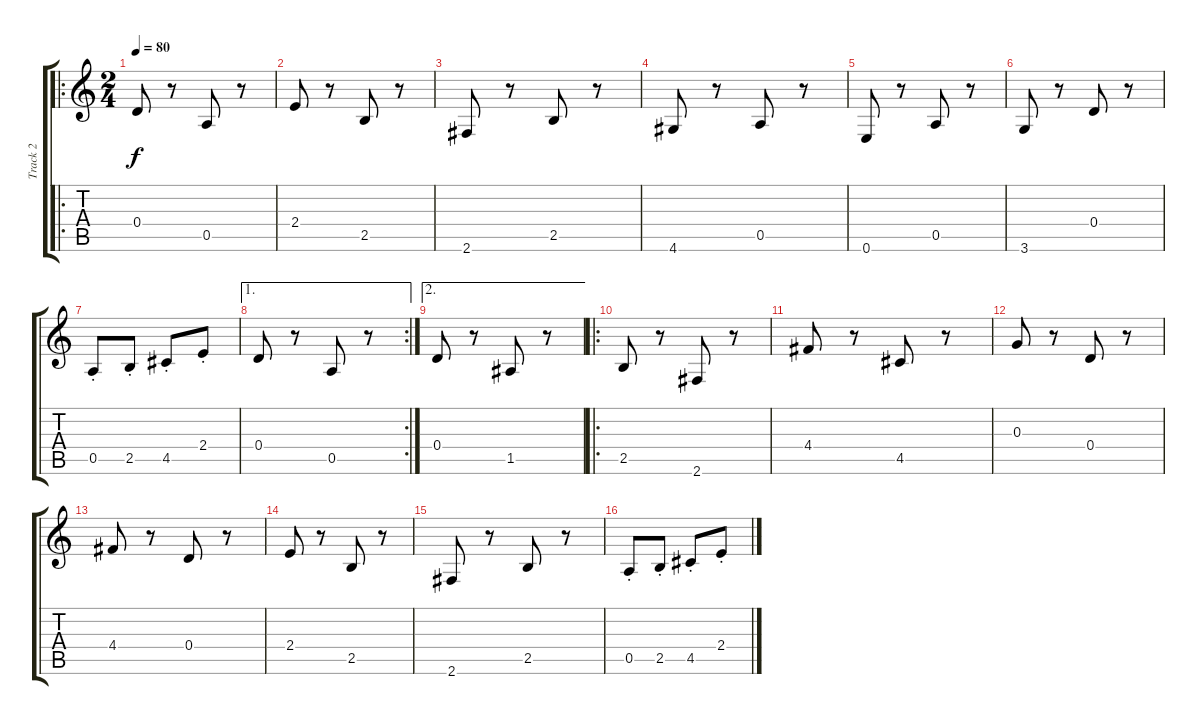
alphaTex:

\track ("Track 2" "Track 2") {instrument electricbasspick}
\staff {score tabs}
\tuning (E4 B3 G3 D3 A2 E2) {hide}
\ro
\ts (2 4)
\tempo 80
\clef g2
\ks c
0.4.8{dy f instrument electricbasspick} r.8 0.5.8 r.8 |
2.4.8 r.8 2.5.8 r.8 |
2.6.8 r.8 2.5.8 r.8 |
4.6.8 r.8 0.5.8 r.8 |
0.6.8 r.8 0.5.8 r.8 |
3.6.8 r.8 0.4.8 r.8 |
0.5{st}.8 2.5{st}.8 4.5{st}.8 2.4{st}.8 |
\ae 1
\rc 2
0.4.8 r.8 0.5.8 r.8 |
\ae 2
0.4.8 r.8 1.5.8 r.8 |
\ro
2.5.8 r.8 2.6.8 r.8 |
4.4.8 r.8 4.5.8 r.8 |
0.3.8 r.8 0.4.8 r.8 |
4.4.8 r.8 0.4.8 r.8 |
2.4.8 r.8 2.5.8 r.8 |
2.6.8 r.8 2.5.8 r.8 |
0.5{st}.8 2.5{st}.8 4.5{st}.8 2.4{st}.8
